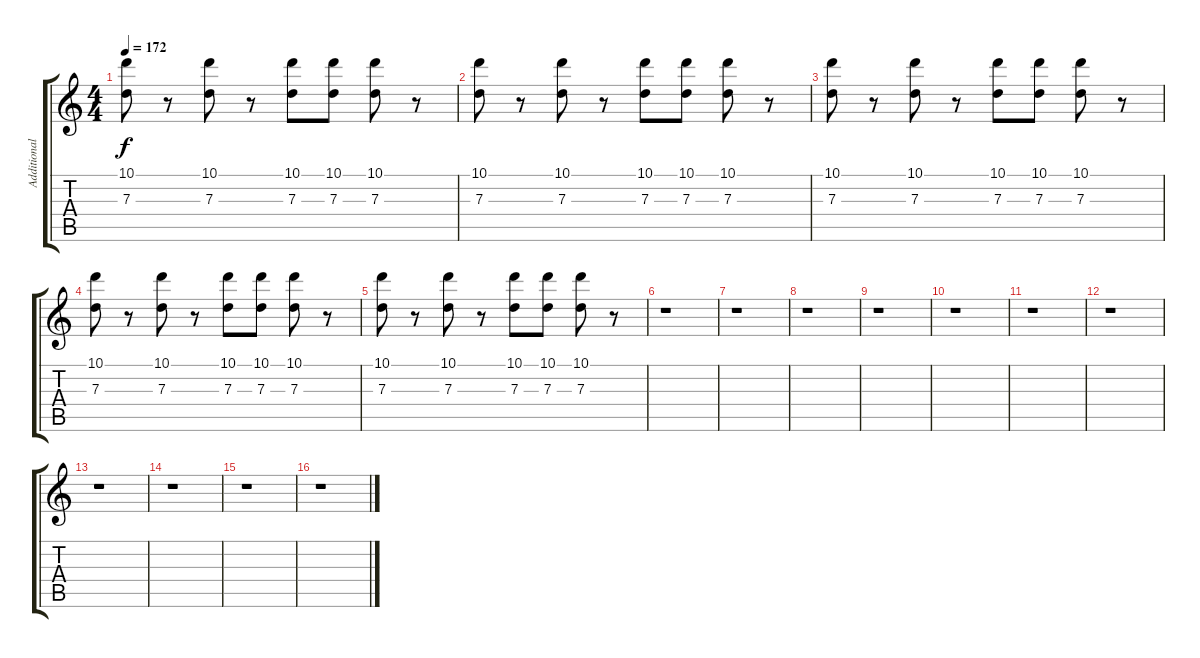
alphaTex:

\track ("Additional Guitar/Overdub/Guitar2" "Additional") {instrument overdrivenguitar}
\staff {score tabs}
\tuning (E4 B3 G3 D3 A2 E2) {hide}
\ts (4 4)
\tempo 172
\clef g2
\ks c
(10.1 7.3).8{dy f} r.8 (10.1 7.3).8 r.8 (10.1 7.3).8 (10.1 7.3).8 (10.1 7.3).8 r.8 |
(10.1 7.3).8 r.8 (10.1 7.3).8 r.8 (10.1 7.3).8 (10.1 7.3).8 (10.1 7.3).8 r.8 |
(10.1 7.3).8 r.8 (10.1 7.3).8 r.8 (10.1 7.3).8 (10.1 7.3).8 (10.1 7.3).8 r.8 |
(10.1 7.3).8 r.8 (10.1 7.3).8 r.8 (10.1 7.3).8 (10.1 7.3).8 (10.1 7.3).8 r.8 |
(10.1 7.3).8 r.8 (10.1 7.3).8 r.8 (10.1 7.3).8 (10.1 7.3).8 (10.1 7.3).8 r.8 |
r.1 |
r.1 |
r.1 |
r.1 |
r.1 |
r.1 |
r.1 |
r.1 |
r.1 |
r.1 |
r.1
